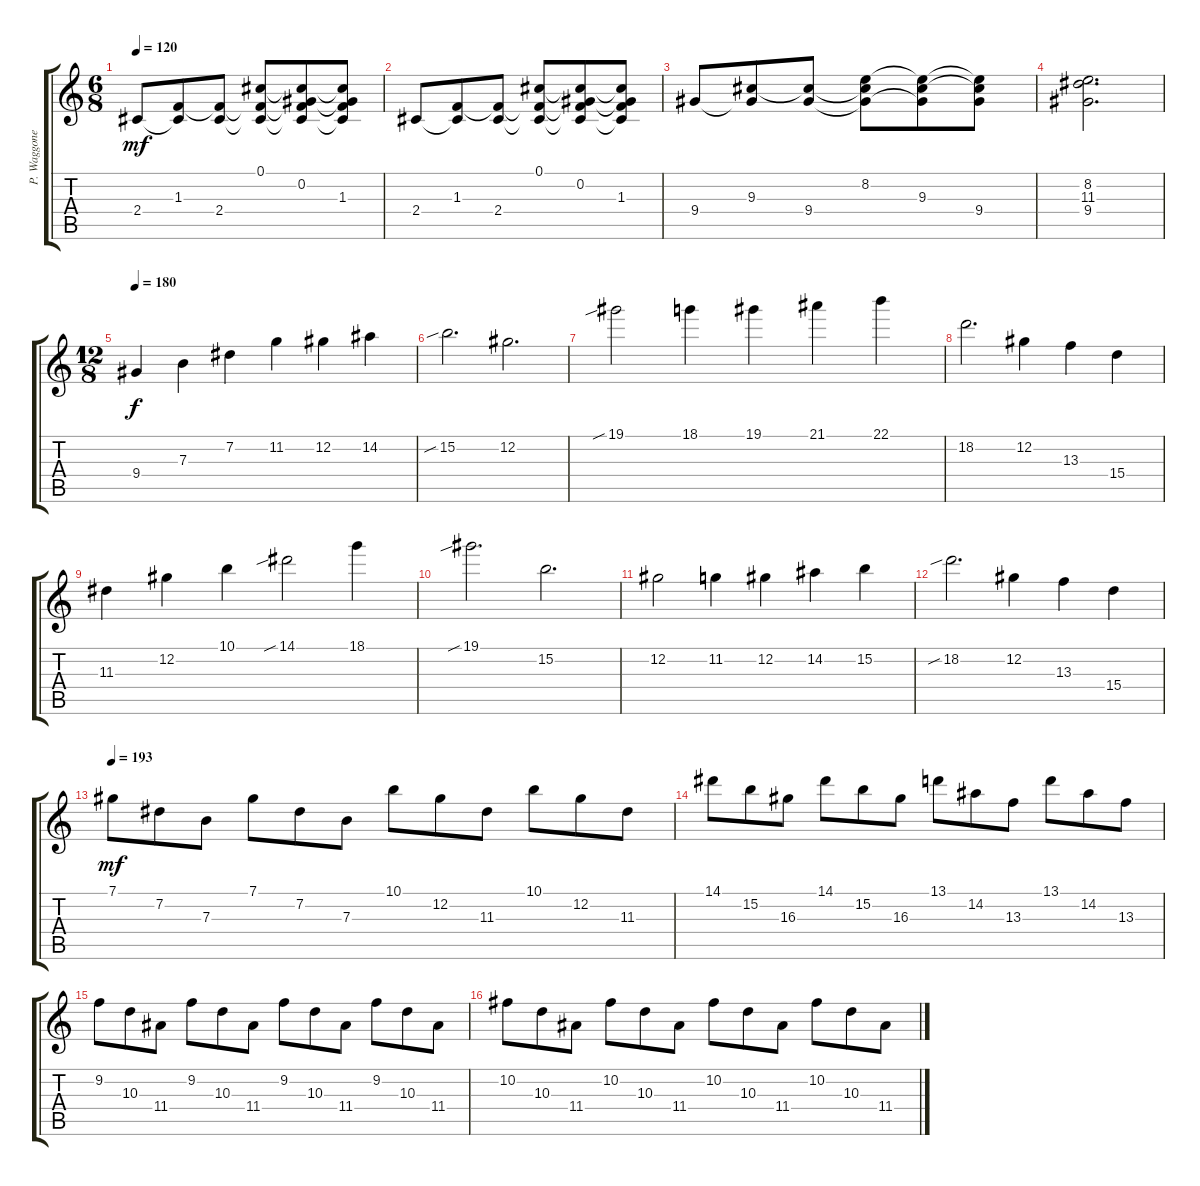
\track ("P. Waggoner Lead Gtr." "P. Waggone") {instrument distortionguitar}
\staff {score tabs}
\tuning (Db4 Ab3 E3 B2 Gb2 Db2) {hide}
\ts (6 8)
\tempo 120
\clef g2
\ks c
2.4.8{dy mf} (1.3 2.4{t}).8 (1.3{t} 2.4).8 (0.1 1.3{t} 2.4{t}).8 (0.1{t} 0.2 1.3{t} 2.4{t}).8 (0.1{t} 0.2{t} 1.3 2.4{t}).8 |
2.4.8 (1.3 2.4{t}).8 (1.3{t} 2.4).8 (0.1 1.3{t} 2.4{t}).8 (0.1{t} 0.2 1.3{t} 2.4{t}).8 (0.1{t} 0.2{t} 1.3 2.4{t}).8 |
9.4.8 (9.3 9.4{t}).8 (9.3{t} 9.4).8 (8.2 9.3{t} 9.4{t}).8 (8.2{t} 9.3 9.4{t}).8 (8.2{t} 9.3{t} 9.4).8 |
(8.2 11.3 9.4).2{d} |
\ts (12 8)
\tempo 180
9.4.4{dy f volume 16} 7.3.4 7.2.4 11.2.4 12.2.4 14.2.4 |
15.2{sib}.2{d} 12.2.2{d} |
19.1{sib}.2 18.1.4 19.1.4 21.1.4 22.1.4 |
18.2.2{d} 12.2.4 13.3.4 15.4.4 |
11.3.4 12.2.4 10.1.4 14.1{sib}.2 18.1.4 |
19.1{sib}.2{d} 15.2.2{d} |
12.2.2 11.2.4 12.2.4 14.2.4 15.2.4 |
18.2{sib}.2{d} 12.2.4 13.3.4 15.4.4 |
\tempo 193
7.1.8{dy mf volume 10} 7.2.8 7.3.8 7.1.8 7.2.8 7.3.8 10.1.8 12.2.8 11.3.8 10.1.8 12.2.8 11.3.8 |
14.1.8 15.2.8 16.3.8 14.1.8 15.2.8 16.3.8 13.1.8 14.2.8 13.3.8 13.1.8 14.2.8 13.3.8 |
9.2.8 10.3.8 11.4.8 9.2.8 10.3.8 11.4.8 9.2.8 10.3.8 11.4.8 9.2.8 10.3.8 11.4.8 |
10.2.8 10.3.8 11.4.8 10.2.8 10.3.8 11.4.8 10.2.8 10.3.8 11.4.8 10.2.8 10.3.8 11.4.8
